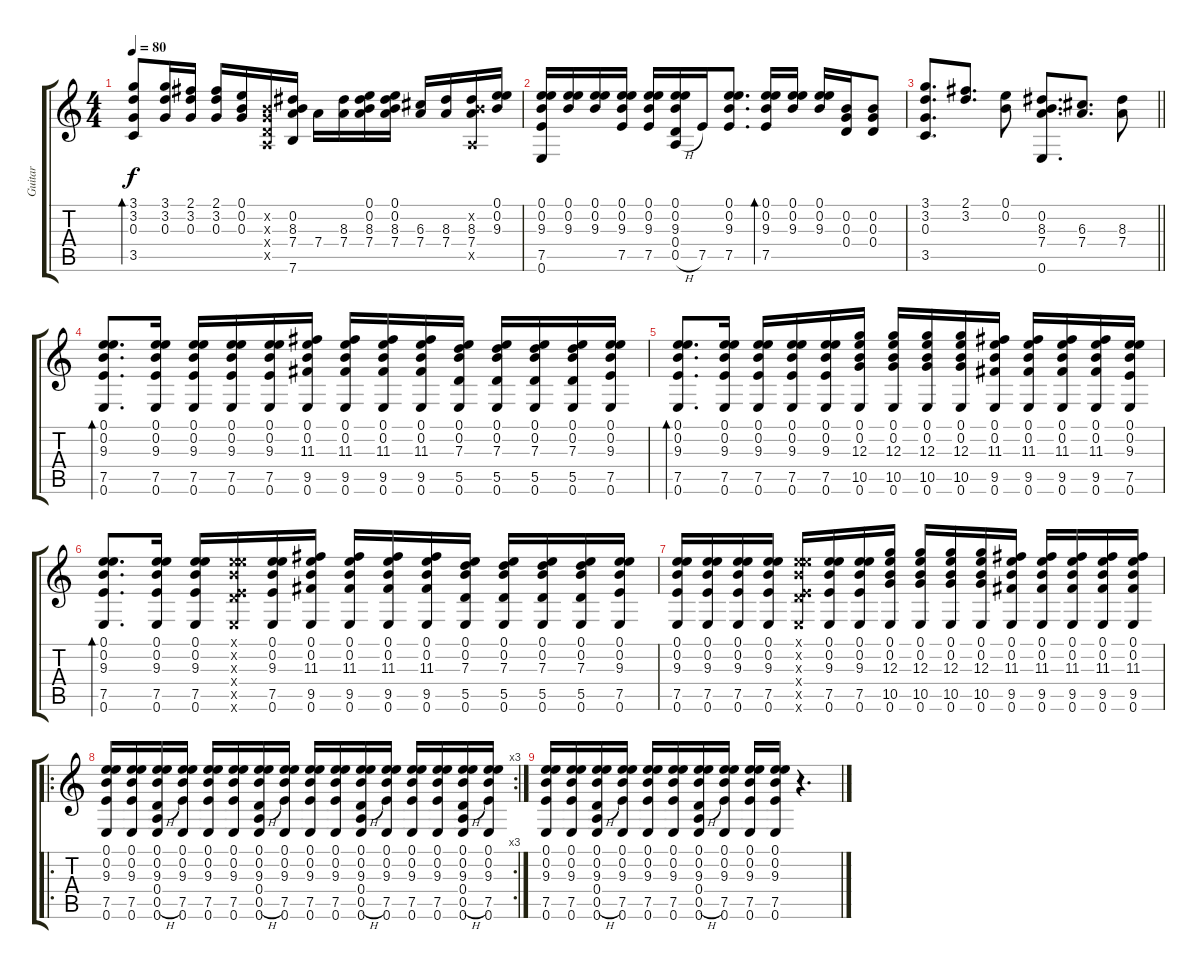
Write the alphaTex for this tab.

\track ("Guitar" "Guitar") {instrument acousticguitarsteel}
\staff {score tabs}
\tuning (E4 B3 G3 D3 A2 E2) {hide}
\ts (4 4)
\tempo 80
\clef g2
\ks c
(3.1 3.2 0.3 3.5).8{bd 60 dy f} (3.1 3.2 0.3).16 (2.1 3.2 0.3).16 (2.1 3.2 0.3).16 (0.1 0.2 0.3).16 (0.2{x} 0.3{x} 0.4{x} 0.5{x}).16 (0.2 8.3 7.4 7.6).16 7.4.16 (8.3 7.4).16 (0.1 0.2 8.3 7.4).16 (0.1 0.2 8.3 7.4).16 (6.3 7.4).16 (8.3 7.4).16 (0.2{x} 8.3 7.4 0.5{x}).16 (0.1 0.2 9.3).16 |
(0.1 0.2 9.3 7.5 0.6).16 (0.1 0.2 9.3).16 (0.1 0.2 9.3).16 (0.1 0.2 9.3 7.5).16 (0.1 0.2 9.3 7.5).16 (0.1 0.2 9.3 0.4 0.5{h}).16 7.5.16 (0.1 0.2 9.3 7.5).8{d} (0.1 0.2 9.3 7.5).16{bd 60} (0.1 0.2 9.3).16 (0.1 0.2 9.3).16 (0.2 0.3 0.4).16 (0.2 0.3 0.4).8 |
\barLineRight lightlight
(3.1 3.2 0.3 3.5).8{d} (2.1 3.2).8{d} (0.1 0.2).8 (0.2 8.3 7.4 0.6).8{d} (6.3 7.4).8{d} (8.3 7.4).8 |
(0.1 0.2 9.3 7.5 0.6).8{d bd 60} (0.1 0.2 9.3 7.5 0.6).16 (0.1 0.2 9.3 7.5 0.6).16 (0.1 0.2 9.3 7.5 0.6).16 (0.1 0.2 9.3 7.5 0.6).16 (0.1 0.2 11.3 9.5 0.6).16 (0.1 0.2 11.3 9.5 0.6).16 (0.1 0.2 11.3 9.5 0.6).16 (0.1 0.2 11.3 9.5 0.6).16 (0.1 0.2 7.3 5.5 0.6).16 (0.1 0.2 7.3 5.5 0.6).16 (0.1 0.2 7.3 5.5 0.6).16 (0.1 0.2 7.3 5.5 0.6).16 (0.1 0.2 9.3 7.5 0.6).16 |
(0.1 0.2 9.3 7.5 0.6).8{d bd 60} (0.1 0.2 9.3 7.5 0.6).16 (0.1 0.2 9.3 7.5 0.6).16 (0.1 0.2 9.3 7.5 0.6).16 (0.1 0.2 9.3 7.5 0.6).16 (0.1 0.2 12.3 10.5 0.6).16 (0.1 0.2 12.3 10.5 0.6).16 (0.1 0.2 12.3 10.5 0.6).16 (0.1 0.2 12.3 10.5 0.6).16 (0.1 0.2 11.3 9.5 0.6).16 (0.1 0.2 11.3 9.5 0.6).16 (0.1 0.2 11.3 9.5 0.6).16 (0.1 0.2 11.3 9.5 0.6).16 (0.1 0.2 9.3 7.5 0.6).16 |
(0.1 0.2 9.3 7.5 0.6).8{d bd 60} (0.1 0.2 9.3 7.5 0.6).16 (0.1 0.2 9.3 7.5 0.6).16 (0.1{x} 0.2{x} 9.3{x} 0.4{x} 7.5{x} 0.6{x}).16 (0.1 0.2 9.3 7.5 0.6).16 (0.1 0.2 11.3 9.5 0.6).16 (0.1 0.2 11.3 9.5 0.6).16 (0.1 0.2 11.3 9.5 0.6).16 (0.1 0.2 11.3 9.5 0.6).16 (0.1 0.2 7.3 5.5 0.6).16 (0.1 0.2 7.3 5.5 0.6).16 (0.1 0.2 7.3 5.5 0.6).16 (0.1 0.2 7.3 5.5 0.6).16 (0.1 0.2 9.3 7.5 0.6).16 |
(0.1 0.2 9.3 7.5 0.6).16 (0.1 0.2 9.3 7.5 0.6).16 (0.1 0.2 9.3 7.5 0.6).16 (0.1 0.2 9.3 7.5 0.6).16 (0.1{x} 0.2{x} 9.3{x} 0.4{x} 7.5{x} 0.6{x}).16 (0.1 0.2 9.3 7.5 0.6).16 (0.1 0.2 9.3 7.5 0.6).16 (0.1 0.2 12.3 10.5 0.6).16 (0.1 0.2 12.3 10.5 0.6).16 (0.1 0.2 12.3 10.5 0.6).16 (0.1 0.2 12.3 10.5 0.6).16 (0.1 0.2 11.3 9.5 0.6).16 (0.1 0.2 11.3 9.5 0.6).16 (0.1 0.2 11.3 9.5 0.6).16 (0.1 0.2 11.3 9.5 0.6).16 (0.1 0.2 11.3 9.5 0.6).16 |
\ro
\rc 3
(0.1 0.2 9.3 7.5 0.6).16 (0.1 0.2 9.3 7.5 0.6).16 (0.1 0.2 9.3 0.4 0.5{h} 0.6).16 (0.1 0.2 9.3 7.5 0.6).16 (0.1 0.2 9.3 7.5 0.6).16 (0.1 0.2 9.3 7.5 0.6).16 (0.1 0.2 9.3 0.4 0.5{h} 0.6).16 (0.1 0.2 9.3 7.5 0.6).16 (0.1 0.2 9.3 7.5 0.6).16 (0.1 0.2 9.3 7.5 0.6).16 (0.1 0.2 9.3 0.4 0.5{h} 0.6).16 (0.1 0.2 9.3 7.5 0.6).16 (0.1 0.2 9.3 7.5 0.6).16 (0.1 0.2 9.3 7.5 0.6).16 (0.1 0.2 9.3 0.4 0.5{h} 0.6).16 (0.1 0.2 9.3 7.5 0.6).16 |
(0.1 0.2 9.3 7.5 0.6).16 (0.1 0.2 9.3 7.5 0.6).16 (0.1 0.2 9.3 0.4 0.5{h} 0.6).16 (0.1 0.2 9.3 7.5 0.6).16 (0.1 0.2 9.3 7.5 0.6).16 (0.1 0.2 9.3 7.5 0.6).16 (0.1 0.2 9.3 0.4 0.5{h} 0.6).16 (0.1 0.2 9.3 7.5 0.6).16 (0.1 0.2 9.3 7.5 0.6).16 (0.1 0.2 9.3 7.5 0.6).16 r.4{d}
